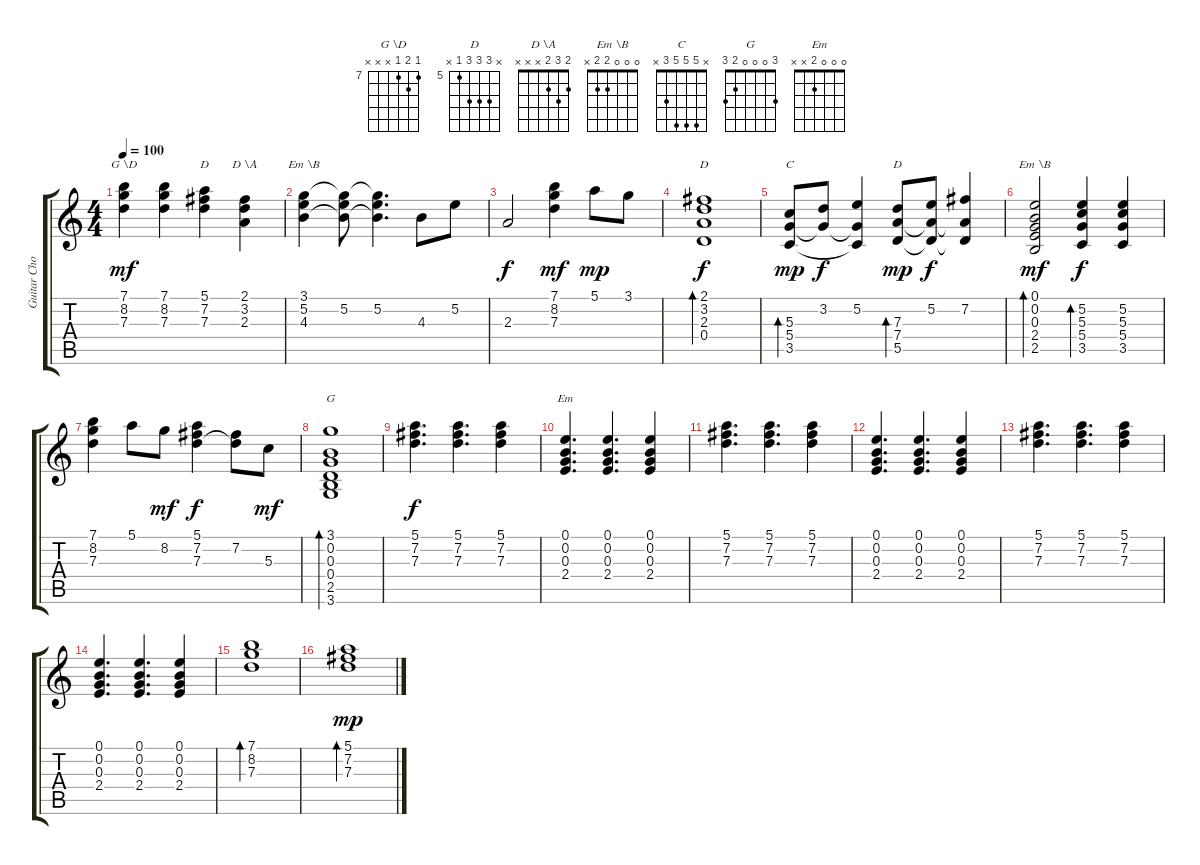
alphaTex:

\track ("Guitar Chords" "Guitar Cho") {instrument electricguitarjazz}
\staff {score tabs}
\tuning (E4 B3 G3 D3 A2 E2) {hide}
\chord ("G \\D" 7 8 7 x x x) {firstfret 7}
\chord ("D" 5 7 7 x x x) {firstfret 5}
\chord ("D \\A" 2 3 2 x x x)
\chord ("Em \\B" 3 5 4 x x x)
\chord ("D" 2 3 2 0 x x)
\chord ("C" x 5 5 5 3 x)
\chord ("D" x 7 7 7 5 x) {firstfret 5}
\chord ("Em \\B" 0 0 0 2 2 x)
\chord ("G" 3 0 0 0 2 3)
\chord ("Em" 0 0 0 2 x x)
\ts (4 4)
\tempo 100
\clef g2
\ks c
(7.1 8.2 7.3).4{ch "G \\D" dy mf} (7.1 8.2 7.3).4 (5.1 7.2 7.3).4{ch "D"} (2.1 3.2 2.3).4{ch "D \\A"} |
(3.1 5.2 4.3).4{ch "Em \\B"} (3.1{t} 5.2 4.3{t}).8 (3.1{t} 5.2 4.3{t}).4{d} 4.3.8 5.2.8 |
2.3.2{dy f} (7.1 8.2 7.3).4{dy mf} 5.1.8{dy mp} 3.1.8 |
(2.1 3.2 2.3 0.4).1{bd 120 ch "D" dy f} |
(5.3 5.4 3.5).8{bd 240 ch "C" dy mp} (3.2 5.4{t}).8{dy f} (5.2 5.4{t} 3.5{t}).4 (7.3 7.4 5.5).8{bd 240 ch "D" dy mp} (5.2 7.4{t} 5.5{t}).8{dy f} (7.2 7.4{t} 5.5{t}).4 |
(0.1 0.2 0.3 2.4 2.5).2{bd 120 ch "Em \\B" dy mf} (5.2 5.3 5.4 3.5).4{bd 120 dy f} (5.2 5.3 5.4 3.5).4 |
(7.1 8.2 7.3).4 5.1.8 8.2.8{dy mf} (5.1 7.2 7.3).4{dy f} (7.2 7.3{t}).8 5.3.8{dy mf} |
(3.1 0.2 0.3 0.4 2.5 3.6).1{bd 120 ch "G"} |
(5.1 7.2 7.3).4{d dy f} (5.1 7.2 7.3).4{d} (5.1 7.2 7.3).4 |
(0.1 0.2 0.3 2.4).4{d ch "Em"} (0.1 0.2 0.3 2.4).4{d} (0.1 0.2 0.3 2.4).4 |
(5.1 7.2 7.3).4{d} (5.1 7.2 7.3).4{d} (5.1 7.2 7.3).4 |
(0.1 0.2 0.3 2.4).4{d} (0.1 0.2 0.3 2.4).4{d} (0.1 0.2 0.3 2.4).4 |
(5.1 7.2 7.3).4{d} (5.1 7.2 7.3).4{d} (5.1 7.2 7.3).4 |
(0.1 0.2 0.3 2.4).4{d} (0.1 0.2 0.3 2.4).4{d} (0.1 0.2 0.3 2.4).4 |
(7.1 8.2 7.3).1{bd 120} |
(5.1 7.2 7.3).1{bd 120 dy mp}
